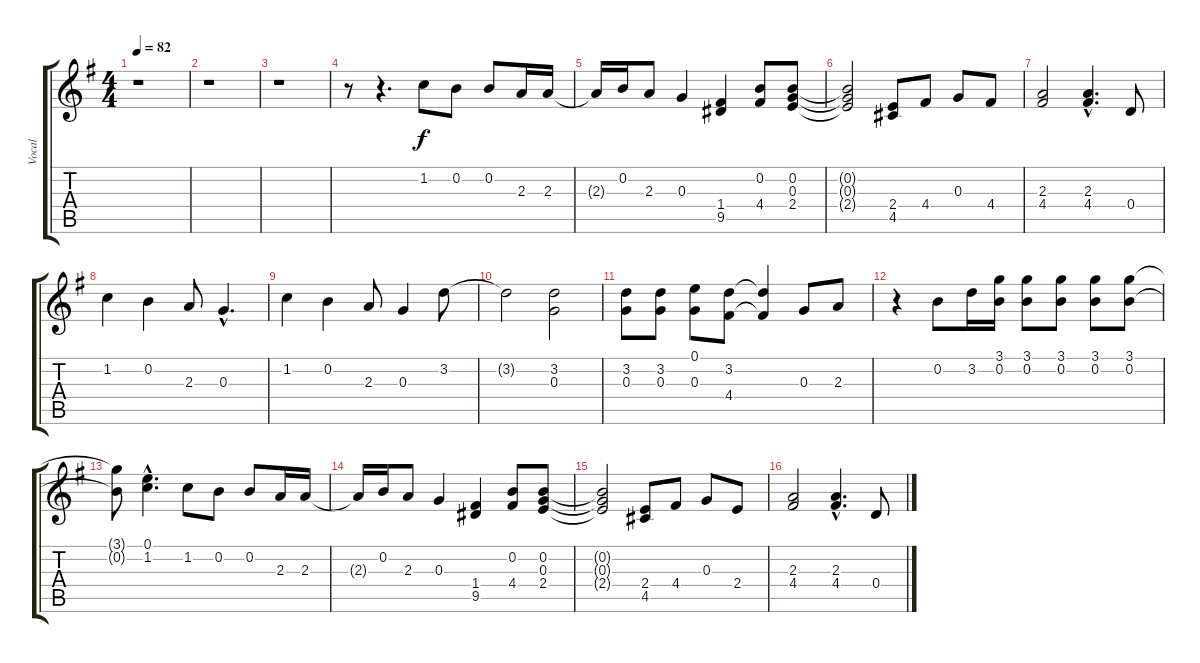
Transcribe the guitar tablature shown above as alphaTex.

\track ("Vocal" "Vocal") {instrument electricguitarmuted}
\staff {score tabs}
\tuning (E4 B3 G3 D3 A2 E2) {hide}
\ts (4 4)
\tempo 82
\clef g2
\ks g
r.1{dy f} |
r.1 |
r.1 |
r.8 r.4{d} 1.2.8 0.2.8 0.2.8 2.3.16 2.3.16 |
2.3{t}.16 0.2.16 2.3.8 0.3.4 (1.4 9.5).4 (0.2 4.4).8 (0.2 0.3 2.4).8 |
(0.2{t} 0.3{t} 2.4{t}).2 (2.4 4.5).8 4.4.8 0.3.8 4.4.8 |
(2.3 4.4).2 (2.3{hac} 4.4{hac}).4{d} 0.4.8 |
1.2.4 0.2.4 2.3.8 0.3{hac}.4{d} |
1.2.4 0.2.4 2.3.8 0.3.4 3.2.8 |
3.2{t}.2 (3.2 0.3).2 |
(3.2 0.3).8 (3.2 0.3).8 (0.1 0.3).8 (3.2 4.4).8 (3.2{t} 4.4{t}).4 0.3.8 2.3.8 |
r.4 0.2.8 3.2.16 (3.1 0.2).16 (3.1 0.2).8 (3.1 0.2).8 (3.1 0.2).8 (3.1 0.2).8 |
(3.1{t} 0.2{t}).8 (0.1{hac} 1.2{hac}).4{d} 1.2.8 0.2.8 0.2.8 2.3.16 2.3.16 |
2.3{t}.16 0.2.16 2.3.8 0.3.4 (1.4 9.5).4 (0.2 4.4).8 (0.2 0.3 2.4).8 |
(0.2{t} 0.3{t} 2.4{t}).2 (2.4 4.5).8 4.4.8 0.3.8 2.4.8 |
(2.3 4.4).2 (2.3{hac} 4.4{hac}).4{d} 0.4.8
